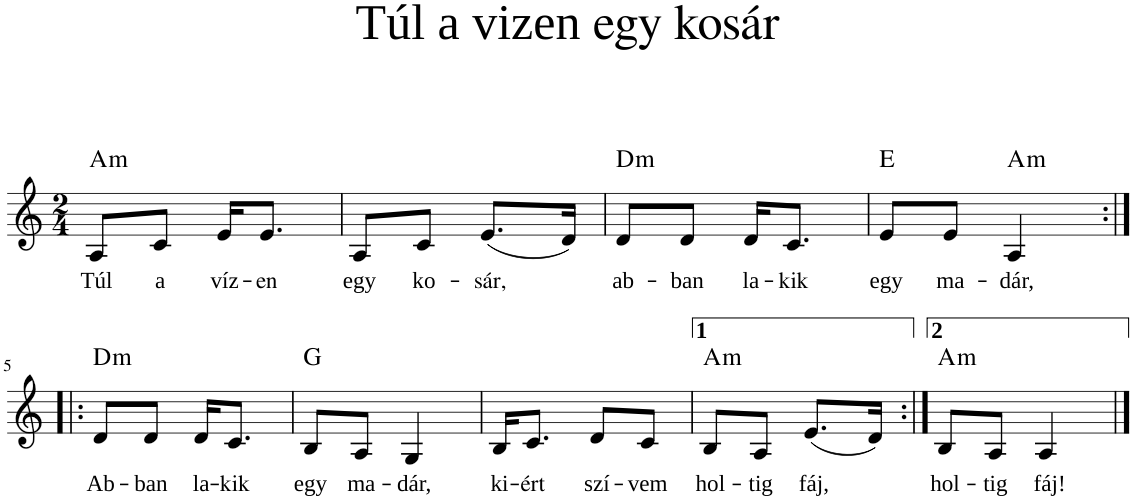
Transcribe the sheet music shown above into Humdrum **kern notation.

**kern	**text	**harte
*part1	*part1	*part1
*staff1	*staff1	*
*I"Piano	*	*
*I'Pno	*	*
*clefG2	*	*
*k[]	*	*
*M2/4	*	*
=1	=1	=1
!	!LO:LY:b	!LO:H:kt=m
8A/L	Túl	A:min
!	!LO:LY:b	!
8c/J	a	.
!	!LO:LY:b	!
16e/KL	víz-	.
!	!LO:LY:b	!
8.e/J	-en	.
=2	=2	=2
!	!LO:LY:b	!
8A/L	egy	.
!	!LO:LY:b	!
8c/J	ko-	.
!	!LO:LY:b	!
(8.e/L	-sár,	.
16d/Jk)	.	.
=3	=3	=3
!	!LO:LY:b	!LO:H:kt=m
8d/L	ab-	D:min
!	!LO:LY:b	!
8d/J	-ban	.
!	!LO:LY:b	!
16d/KL	la-	.
!	!LO:LY:b	!
8.c/J	-kik	.
=4	=4	=4
!	!LO:LY:b	!LO:H:kt=N.C.
8e/L	egy	N
!	!LO:LY:b	!
8e/J	ma-	.
!	!LO:LY:b	!LO:H:kt=m
4A/	-dár,	A:min
!!LO:LB:g=z
=5:|!|:	=5:|!|:	=5:|!|:
!	!LO:LY:b	!LO:H:kt=m
8d/L	Ab-	D:min
!	!LO:LY:b	!
8d/J	-ban	.
!	!LO:LY:b	!
16d/KL	la-	.
!	!LO:LY:b	!
8.c/J	-kik	.
=6	=6	=6
!	!LO:LY:b	!LO:H:kt=N.C.
8B/L	egy	N
!	!LO:LY:b	!
8A/J	ma-	.
!	!LO:LY:b	!
4G/	-dár,	.
=7	=7	=7
!	!LO:LY:b	!
16B/KL	ki-	.
!	!LO:LY:b	!
8.c/J	-ért	.
!	!LO:LY:b	!
8d/L	szí-	.
!	!LO:LY:b	!
8c/J	-vem	.
=8	=8	=8
!	!LO:LY:b	!LO:H:kt=m
8B/L	hol-	A:min
!	!LO:LY:b	!
8A/J	-tig	.
!	!LO:LY:b	!
(8.e/L	fáj,	.
16d/Jk)	.	.
=9:|!	=9:|!	=9:|!
!	!LO:LY:b	!LO:H:kt=m
8B/L	hol-	A:min
!	!LO:LY:b	!
8A/J	-tig	.
!	!LO:LY:b	!
4A/	fáj!	.
==	==	==
*-	*-	*-
